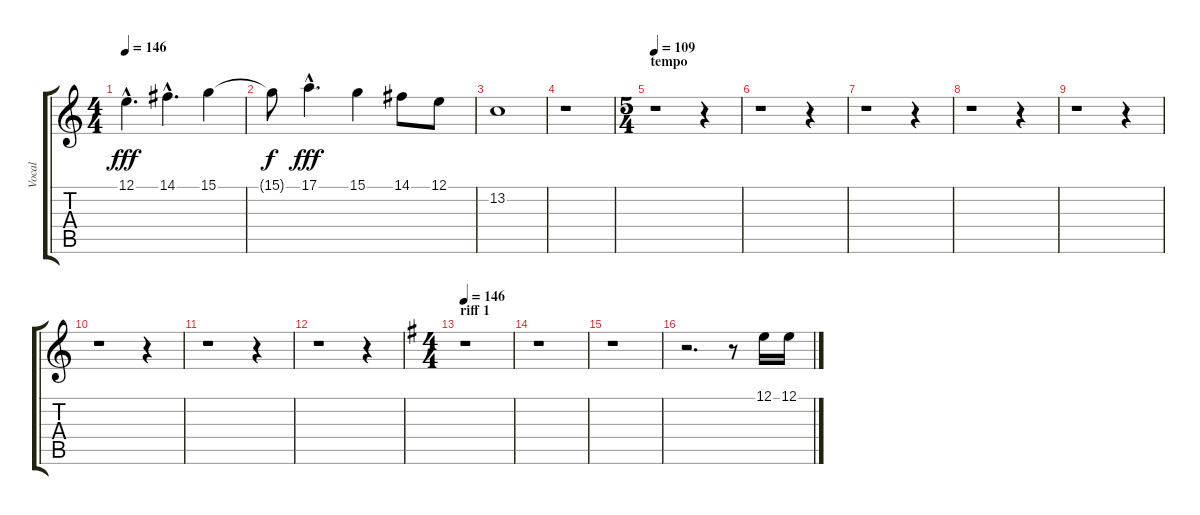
\track ("Vocal" "Vocal") {instrument reedorgan}
\staff {score tabs}
\tuning (E4 B3 G3 D3 A2 E2) {hide}
\ts (4 4)
\tempo 146
\clef g2
\ks c
12.1{hac}.4{d dy fff} 14.1{hac}.4{d} 15.1.4 |
15.1{t}.8{dy f} 17.1{hac}.4{d dy fff} 15.1.4 14.1.8 12.1.8 |
13.2.1 |
r.1 |
\ts (5 4)
\section ("" "tempo")
\tempo 109
r.1 r.4 |
r.1 r.4 |
r.1 r.4 |
r.1 r.4 |
r.1 r.4 |
r.1 r.4 |
r.1 r.4 |
r.1 r.4 |
\ts (4 4)
\section ("" "riff 1")
\tempo 146
\ks g
r.1 |
r.1 |
r.1 |
r.2{d} r.8 12.1.16 12.1.16
